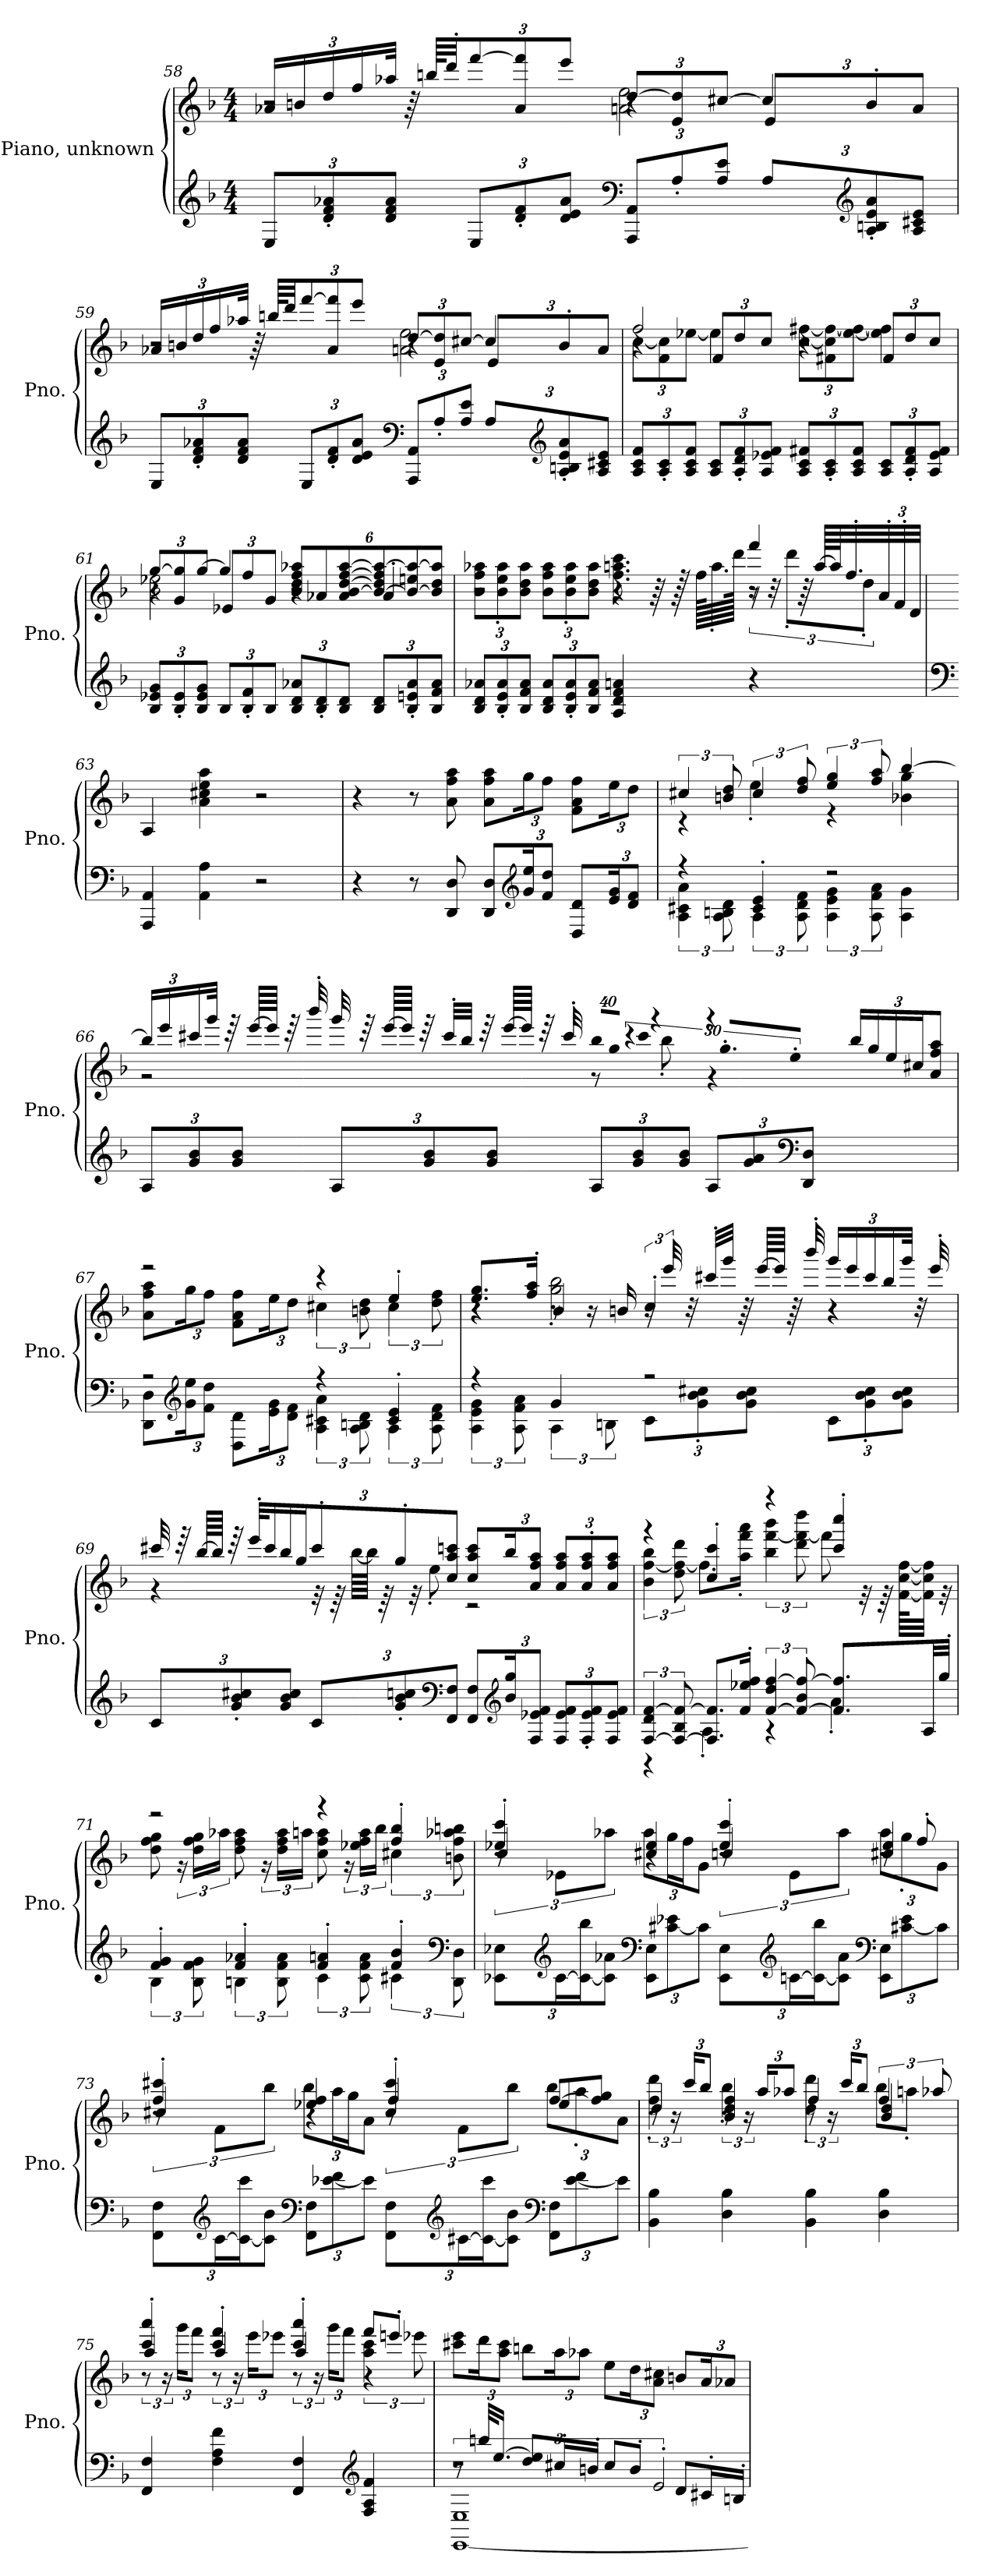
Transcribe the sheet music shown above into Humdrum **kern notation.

**kern	**kern
*part1	*part1
*staff2	*staff1
*I"Piano, unknown	*
*I'Pno.	*
!!LO:LB:g=z
*clefG2	*clefG2
*k[b-]	*k[b-]
*M4/4	*M4/4
*Xbrackettup	*Xbrackettup
=58	=58
*	*^
*	*	*^
12E/L	24a-X/LL	2r	2r
.	24bn/	.	.
12d/' 12f/' 12a-X/'	24dd/	.	.
.	24ff/	.	.
12d/ 12f/ 12a-/J	48aa-X/JJk	.	.
.	64r	.	.
.	64bbn/KLLL	.	.
.	32ddd'/JJ	.	.
12E/L	[12fff/	.	.
12d/' 12f/'	12a-/ 12fff/]	.	.
12d/ 12e/ 12a-/J	12eee/J	.	.
*clefF4	*	*	*
12AAA/ 12AA/L	[12dd/L	2an\ 2ee\	4r
12A'/	12e/ 12dd/]	.	.
12A/ 12e/J	[12cc#X/J	.	.
12A/L	4cc#/]	.	12e/L
*clefG2	*	*	*
12A/' 12Bn/' 12e/' 12a-/'	.	.	12b'/
12A/ 12c#X/ 12e/J	.	.	12a/J
!!LO:PB:g=z	!!	!!
=59	=59	=59	=59
12E/L	24a-X/LL	2r	2r
.	24bn/	.	.
12d/' 12f/' 12a-X/'	24dd/	.	.
.	24ff/	.	.
12d/ 12f/ 12a-/J	48aa-X/JJk	.	.
.	64r	.	.
.	64bbn/KLLL	.	.
.	32ddd/JJ	.	.
12E/L	[12fff/	.	.
12d/' 12f/'	12a-/ 12fff/]	.	.
12d/ 12e/ 12a-/J	12eee/J	.	.
*clefF4	*	*	*
12AAA/ 12AA/L	[12dd/L	2an\ 2ee\	4r
12A'/	12e/ 12dd/]	.	.
12A/ 12e/J	[12cc#X/J	.	.
12A/L	4cc#/]	.	12e/L
*clefG2	*	*	*
12A/' 12Bn/' 12e/' 12a-/'	.	.	12b'/
12A/ 12c#X/ 12e/J	.	.	12a/J
!!LO:LB:g=z	!!	!!
=60	=60	=60	=60
12A/ 12c/ 12f/L	2ff/	[12cc\L	4r
12A/' 12c/'	.	12f\ 12cc\]	.
12A/ 12c/ 12f/J	.	[12ee-X\J	.
12A/ 12c/L	.	4ee-\]	12f/L
12A/' 12d/' 12f/'	.	.	12dd/
12A/ 12e-X/ 12f/J	.	.	12cc/J
12A/ 12c/ 12f#X/L	2r	[12cc\ [12ff#X\L	4r
12A/' 12c/'	.	12f#X\ 12cc\] 12ff#\_	.
12A/ 12c/ 12f#/J	.	[12ee-\ 12ff#\_J	.
12A/ 12c/L	.	4ee-\] 4ff#\]	12f#/L
12A/' 12d/' 12f#/'	.	.	12dd/
12A/ 12e-/ 12f#/J	.	.	12cc/J
=61	=61	=61	=61
12B-/ 12e-X/ 12g/L	[12gg/L	2b-\ 2ee-X\	4r
12B-/' 12e-/'	12g/ 12gg/]	.	.
12B-/ 12e-/ 12g/J	[12gg/J	.	.
12B-/L	4gg/]	.	12e-X/L
12B-/' 12f/'	.	.	12ff/
12B-/J	.	.	12g/J
12B-/ 12d/ 12a-X/L	12b-/ 12dd/ 12ff/ 12aa-X/L	2r	4r
12B-/' 12d/'	12a-X/	.	.
12B-/ 12d/J	12a-/ [12b-/ [12dd/ [12ff/ [12aa-/	.	.
12B-/ 12d/L	12b-/_ 12dd/] 12ff/] 12aa-/_	.	4a-'/
12B-/' 12en/' 12a-/'	12b-/_ 12een/ 12aa-/_	.	.
12B-/ 12f/ 12a-/J	12b-/] 12dd/ 12aa-/]J	.	.
!!LO:LB:g=z	!!	!!
=62	=62	=62	=62
12B-/ 12d/ 12a-X/L	2r	12b-\ 12ff\ 12aa-X\L	2r
12B-/' 12e/' 12a-/'	.	12b-\' 12ee\' 12aa-\'	.
12B-/ 12f/ 12a-/J	.	12b-\ 12dd\ 12aa-\J	.
12B-/ 12d/ 12a-/L	.	12b-\ 12ff\ 12aa-\L	.
12B-/' 12e/' 12a-/'	.	12b-\' 12ee\' 12aa-\'	.
12B-/ 12f/ 12a-/J	.	12b-\ 12dd\ 12aa-\J	.
4A/ 4d/ 4f/ 4an/	4r	8.ff\ 8.aan\ 8.ccc\	4r
.	.	64r	.
.	.	128r	.
.	.	128ff\KLLLL	.
.	.	64.aa'\	.
.	.	128ddd\JJJJk	.
*	*	*brackettup	*
4r	4fff/	12r	16r
.	.	.	32r
.	.	12ddd'\L	.
.	.	.	64r
.	.	.	[64aa/LLLL
.	.	.	64aa/J]
.	.	.	32.ff'/
.	.	12dd'\J	.
*	*	*	*Xbrackettup
.	.	.	48a'/
.	.	.	48f'/
.	.	.	48d/JJJ
*	*v	*v	*v
=63	=63
*clefF4	*
4AAA/ 4AA/	4A/
4AA\ 4A\	4a\ 4cc#X\ 4ee\ 4aa\
2r	2r
!!LO:LB:g=z
=64	=64
4r	4r
8r	8r
8DD/ 8D/	8a\ 8ff\ 8aa\
8DD/ 8D/L	8a\ 8ff\ 8aa\L
*clefG2	*
24g/ 24ee/K	24gg\K
12f/ 12dd/J	12ff\J
8D/ 8d/L	8f\ 8a\ 8ff\L
24e/ 24g/K	24ee\K
12d/ 12f/J	12dd\J
=65	=65
*^	*
*	*brackettup	*brackettup
*	*	*^
4r	6A\ 6c#X\ 6a\	6cc#X/	4r
.	12A\ 12Bn\ 12d\	12bn/ 12dd/	.
4c#/' 4e/'	6A\	6cc#/	4ee'\
.	12A\ 12d\ 12f\	12dd/ 12ff/	.
2r	6A\ 6e\ 6g\	6ee/ 6gg/	4r
.	12A\ 12f\ 12a\	12ff/ 12aa/	.
.	4A\ 4g\	[4bb-/	4b-X\ 4gg\
*v	*v	*	*
!!LO:LB:g=z	!!
=66	=66	=66
*Xbrackettup	*Xbrackettup	*
12A/L	24bb-/LL]	2r
.	24eee/	.
12g/ 12b-/	24ccc#X/	.
.	32ggg/JJk	.
.	64r	.
12g/ 12b-/J	.	.
.	[64eee/LLLL	.
.	64eee/JJJJ]	.
.	64r	.
.	32bbb-'/	.
12A/L	32ggg/	.
.	64r	.
.	[64eee/LLLL	.
.	64eee/JJJJ]	.
.	64r	.
12g/ 12b-/	.	.
.	32ccc#'/LLL	.
.	32bb-/JJJ	.
.	64r	.
12g/ 12b-/J	.	.
.	[64eee/LLLL	.
.	64eee/JJJJ]	.
.	64r	.
.	32ccc#'/	.
*	*brackettup	*
!	!LO:N:vis=32	!
12A/L	640%23bb-/LLL	8r
!	!LO:N:vis=32	!
.	640%23gg/JJJ	.
!	!LO:N:vis=64	!
.	960%17r	.
12g/ 12b-/	.	.
!	!LO:N:vis=64	!
.	960%17ccc#/	.
!	!LO:N:vis=32	!
.	640%23r	.
.	.	8bb-'\
!	!LO:N:vis=64	!
.	960%17r	.
!	!LO:N:vis=32.	!
.	1920%103gg'/LLL	.
12g/ 12b-/J	.	.
!	!LO:N:vis=32	!
.	640%23ee'/JJJ	.
12A/L	.	4r
*	*Xbrackettup	*
.	24bb-/LL	.
.	24gg/	.
12g/ 12a/	.	.
.	24ee/	.
.	24cc#X/J	.
*clefF4	*	*
12DD/ 12D/J	.	.
.	12a/ 12ff/ 12aa/J	.
1920ryy	.	1920ryy
!!LO:LB:g=z	!!
=67	=67	=67
*^	*	*
2r	8DD\ 8D\L	2r	8a\ 8ff\ 8aa\L
*clefG2	*	*	*
.	24g\ 24ee\K	.	24gg\K
.	12f\ 12dd\J	.	12ff\J
.	8D\ 8d\L	.	8f\ 8a\ 8ff\L
.	24e\ 24g\K	.	24ee\K
.	12d\ 12f\J	.	12dd\J
*	*brackettup	*	*brackettup
4r	6A\ 6c#X\ 6a\	4r	6cc#X\
.	12A\ 12Bn\ 12d\	.	12bn\ 12dd\
4c#/' 4e/'	6A\	4ee'/	6cc#\
.	12A\ 12d\ 12f\	.	12dd\ 12ff\
=68	=68	=68	=68
*	*	*	*^
4r	6A\ 6e\ 6g\	8.ee/ 8.gg/L	4r	4r
.	12A\ 12f\ 12a\	.	.	.
.	.	16ff/' 16aa/'Jk	.	.
4g/	6A\	8r	2gg\' 2bb-\'	4b-/
.	.	16r	.	.
.	12Bn\	.	.	.
.	.	16bn/	.	.
*	*Xbrackettup	*	*	*
2r	12c\L	24r	.	4cc'/
.	.	48eee/	.	.
.	.	32r	.	.
.	12g\' 12b-\' 12cc#X\'	.	.	.
.	.	32ccc#X'/LLL	.	.
.	.	32ggg/JJJ	.	.
.	.	64r	.	.
.	12g\ 12b-\ 12cc#\J	.	.	.
.	.	[64eee/LLLL	.	.
.	.	64eee/JJJJ]	.	.
.	.	64r	.	.
.	.	32bbb-'/	.	.
*	*	*Xbrackettup	*	*
.	12c\L	24ggg/LL	4r	4r
.	.	24eee/	.	.
.	12g\' 12b-\' 12cc#\'	24ccc#/	.	.
.	.	24bb-/	.	.
.	12g\ 12b-\ 12cc#\J	48ggg/JJk	.	.
.	.	32r	.	.
.	.	32eee'/	.	.
*v	*v	*	*	*
*	*	*v	*v
!!LO:PB:g=z
=69	=69	=69
12c/L	32ccc#X/	4r
.	64r	.
.	[64bb-/LLLL	.
.	64bb-/JJJJ]	.
.	64r	.
12g/' 12b-/' 12cc#X/'	.	.
.	32eee'/KLL	.
.	24ccc#/	.
12g/ 12b-/ 12cc#/J	24bb-/	.
.	24gg/J	.
12c/L	12ccc#'/	32r
.	.	64r
.	.	[64bb-\LLLL
.	.	64bb-\JJJJ]
.	.	64r
12g/' 12b-/' 12ccn/'	12gg'/	.
.	.	32r
.	.	8ee'\
*clefF4	*	*
12FF/ 12F/J	12cc/ 12aa/ 12cccn/J	.
8FF/ 8F/L	8cc/ 8aa/ 8ccc/L	2r
*clefG2	*	*
24b-/ 24gg/K	24bb-/K	.
12F/ 12e-X/ 12f/J	12a/ 12ff/ 12aa/J	.
12F/ 12e-/ 12f/L	12a/ 12ff/ 12aa/L	.
12F/' 12e-/' 12f/'	12a/' 12ff/' 12aa/'	.
12F/ 12e-/ 12f/J	12a/ 12ff/ 12aa/J	.
!!LO:LB:g=z	!!
=70	=70	=70
*brackettup	*	*brackettup
*^	*	*
[6F/ 6d/ [6f/	4r	4r	6b-\ [6ff\ 6bb-\
12F/_ 12B-/ 12f/_	.	.	12dd\ 12ff\_ 12ddd\
8.F/] 8.f/]L	4A'\	4cc/' 4ccc/'	8.ff\L]
16f/' 16ee-X/' 16ff/'Jk	.	.	16aa\' 16fff\' 16aaa\'Jk
[6f/ 6dd/ [6ff/	4r	4r	6bb-\ [6fff\ 6bbb-\
12f/_ 12b-/ 12ff/_	.	.	12ddd\ 12fff\_ 12dddd\
8.f/] 8.ff/]L	4a'\	4ccc/' 4cccc/'	8fff\]
.	.	.	32r
.	.	.	64r
.	.	.	[64f\ [64cc\ [64ff\KLLL
32A/LL	.	.	32f\] 32cc\] 32ff\]JJJ
32gg'/JJJ	.	.	32r
=71	=71	=71	=71
4f/' 4g/'	6B-\	2r	8dd\ 8ff\ 8gg\
.	.	.	24r
.	12B-\ 12f\ 12g\	.	24dd\ 24ff\ 24gg\LL
.	.	.	24aa-X\JJ
4f/' 4a-X/'	6Bn\	.	8dd\ 8ff\ 8aa-\
.	.	.	24r
.	12B\ 12f\ 12a-\	.	24dd\ 24ff\ 24aa-\LL
.	.	.	24aan\JJ
4f/' 4an/'	6c\	4r	8cc\ 8ff\ 8aa\
.	.	.	24r
.	12c\ 12f\ 12a\	.	24ee-X\ 24ff\ 24aa\LL
.	.	.	24bb-\JJ
4f/' 4b-/'	6c#X\	4ff/' 4bb-/'	6cc#X\
*clefF4	*	*	*
.	12DD\ 12D\	.	12bn\ 12ff\ 12aa-X\ 12bbn\
*v	*v	*	*
*	*v	*v
!!LO:LB:g=z
=72	=72
*Xbrackettup	*
*	*^
*	*	*^
12EE-X\ 12E-X\L	4ee-X/' 4ccc/'	12r	4cc/
*clefG2	*	*	*
[24c\L	.	12e-X\L	.
24c\_ 24bb-\J	.	.	.
12c\] 12a-X\J	.	12aa-X\J	.
*clefF4	*	*	*
*	*	*Xbrackettup	*
12EE-\ 12E-\L	4cc#X/ 4ee-/	12aa-\L	4r
[12c#X\ 12e-X\	.	24gg\L	.
.	.	24ff\J	.
12c#\J]	.	12g\J	.
*	*	*brackettup	*
12EE-\ 12E-\L	4ee-/' 4ccc/'	12r	4ccn/
*clefG2	*	*	*
[24cn\L	.	12e-\L	.
24c\_ 24bb-\J	.	.	.
12c\] 12a-\J	.	12aa-\J	.
*clefF4	*	*	*
*	*	*Xbrackettup	*
12EE-\ 12E-\L	8r	12aa-\L	4cc#X/ 4ee-/
[12c#X\ 12e-\	.	12gg'\	.
.	8ff'/	.	.
12c#\J]	.	12g\J	.
!!LO:LB:g=z	!!	!!
=73	=73	=73	=73
*	*	*brackettup	*
12FF\ 12F\L	4ff/' 4ccc#X/'	12r	4cc#X/
*clefG2	*	*	*
[24c\L	.	12f\L	.
24c\_ 24ccc\J	.	.	.
12c\] 12b-\J	.	12bb-\J	.
*clefF4	*	*	*
*	*	*Xbrackettup	*
12FF\ 12F\L	4ee-X/ 4ff/	12bb-\L	4r
[12e-X\ 12f\	.	24aa\L	.
.	.	24gg\J	.
12e-\J]	.	12a\J	.
*	*	*brackettup	*
12FF\ 12F\L	4cc#/' 4ccc#/'	12r	4ff/
*clefG2	*	*	*
[24c#X\L	.	12f\L	.
24c#\_ 24ccc\J	.	.	.
12c#\] 12b-\J	.	12bb-\J	.
*clefF4	*	*	*
*	*	*Xbrackettup	*
12FF\ 12F\L	[8ff/L	12bb-\L	4ee-/
[12e-\ 12f\	.	12aa'\	.
.	8ff/] 8gg/J	.	.
12e-\J]	.	12a\J	.
!!LO:LB:g=z	!!	!!
=74	=74	=74	=74
*	*brackettup	*	*
4BB-\ 4B-\	12r	4ff\' 4ddd\'	4dd/
.	24r	.	.
.	24ccc/KL	.	.
.	12bb-/J	.	.
4D\ 4B-\	12r	4bb-'\	4b-/ 4dd/ 4ff/
.	24r	.	.
.	24aa/KL	.	.
.	12aa-X/J	.	.
4BB-\ 4B-\	12r	4dd\' 4ddd\'	4ff/
.	24r	.	.
.	24ccc/KL	.	.
.	12bb-/J	.	.
4D\ 4B-\	6ff/	8bb-\L	4b-/ 4dd/
.	.	8aan'\J	.
.	12aa-X/	.	.
=75	=75	=75	=75
4FF/ 4F/	4ccc/' 4aaa/'	12r	4aa/
.	.	24r	.
.	.	24ggg\KL	.
.	.	12fff\J	.
4F\ 4A\ 4f\	4ccc/' 4fff/'	12r	4aa/
.	.	24r	.
.	.	24eee\KL	.
.	.	12eee-X\J	.
4FF/ 4F/	4ccc/' 4aaa/'	12r	4aa/
.	.	24r	.
.	.	24ggg\KL	.
.	.	12fff\J	.
*clefG2	*	*	*
4F/ 4A/ 4f/	8fff/L	6aa\ 6ccc\	4r
.	8eeen'/J	.	.
.	.	12eee-X\	.
*	*v	*v	*v
!!LO:LB:g=z
=76	=76
*^	*
*	*^	*
*	*	*brackettup	*
*	*	*^	*
8r	1E	3%2r	[1EE	8ccc#X\ 8eee\L
*	*	*	*	*Xbrackettup
32bbn/KLL	.	.	.	24ddd\K
[16.ee/JJ	.	.	.	.
.	.	.	.	12aa\ 12ccc#\J
8dd/ 8ee/]L	.	.	.	8bbn\L
16cc#X'/L	.	.	.	24aa\K
.	.	.	.	12aa-X\J
16bn'/JJ	.	.	.	.
8cc#/L	.	.	.	8ee\L
8b'/J	.	.	.	24dd\K
.	.	3e'/	.	12a\ 12cc#X\J
8d/L	.	.	.	8bn/L
16c#X'/L	.	.	.	24a/K
.	.	.	.	12a-X/J
16Bn'/JJ	.	.	.	.
*v	*v	*v	*v	*
=	=
*-	*-
